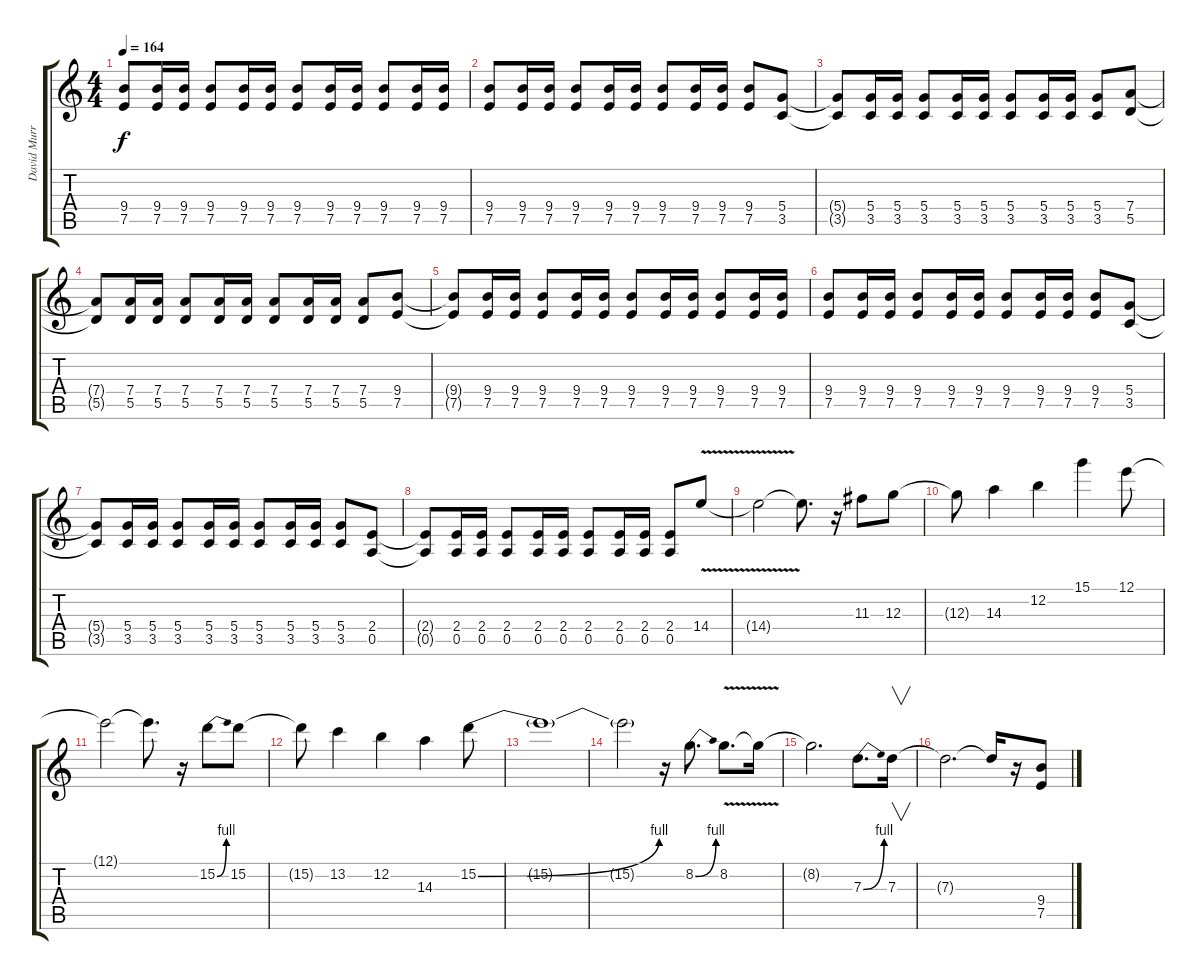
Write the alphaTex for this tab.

\track ("David Murray (Guitar 2)" "David Murr") {instrument distortionguitar}
\staff {score tabs}
\tuning (E4 B3 G3 D3 A2 E2) {hide}
\ts (4 4)
\tempo 164
\clef g2
\ks c
(9.4{t} 7.5{t}).8{dy f} (9.4 7.5).16 (9.4 7.5).16 (9.4 7.5).8 (9.4 7.5).16 (9.4 7.5).16 (9.4 7.5).8 (9.4 7.5).16 (9.4 7.5).16 (9.4 7.5).8 (9.4 7.5).16 (9.4 7.5).16 |
(9.4 7.5).8 (9.4 7.5).16 (9.4 7.5).16 (9.4 7.5).8 (9.4 7.5).16 (9.4 7.5).16 (9.4 7.5).8 (9.4 7.5).16 (9.4 7.5).16 (9.4 7.5).8 (5.4 3.5).8 |
(5.4{t} 3.5{t}).8 (5.4 3.5).16 (5.4 3.5).16 (5.4 3.5).8 (5.4 3.5).16 (5.4 3.5).16 (5.4 3.5).8 (5.4 3.5).16 (5.4 3.5).16 (5.4 3.5).8 (7.4 5.5).8 |
(7.4{t} 5.5{t}).8 (7.4 5.5).16 (7.4 5.5).16 (7.4 5.5).8 (7.4 5.5).16 (7.4 5.5).16 (7.4 5.5).8 (7.4 5.5).16 (7.4 5.5).16 (7.4 5.5).8 (9.4 7.5).8 |
(9.4{t} 7.5{t}).8 (9.4 7.5).16 (9.4 7.5).16 (9.4 7.5).8 (9.4 7.5).16 (9.4 7.5).16 (9.4 7.5).8 (9.4 7.5).16 (9.4 7.5).16 (9.4 7.5).8 (9.4 7.5).16 (9.4 7.5).16 |
(9.4 7.5).8 (9.4 7.5).16 (9.4 7.5).16 (9.4 7.5).8 (9.4 7.5).16 (9.4 7.5).16 (9.4 7.5).8 (9.4 7.5).16 (9.4 7.5).16 (9.4 7.5).8 (5.4 3.5).8 |
(5.4{t} 3.5{t}).8 (5.4 3.5).16 (5.4 3.5).16 (5.4 3.5).8 (5.4 3.5).16 (5.4 3.5).16 (5.4 3.5).8 (5.4 3.5).16 (5.4 3.5).16 (5.4 3.5).8 (2.4 0.5).8 |
(2.4{t} 0.5{t}).8 (2.4 0.5).16 (2.4 0.5).16 (2.4 0.5).8 (2.4 0.5).16 (2.4 0.5).16 (2.4 0.5).8 (2.4 0.5).16 (2.4 0.5).16 (2.4 0.5).8 14.4{v}.8 |
14.4{t}.2 14.4{t}.8{d} r.16 11.3.8 12.3.8 |
12.3{t}.8 14.3.4 12.2.4 15.1.4 12.1.8 |
12.1{t}.2 12.1{t}.8{d} r.16 15.2{be (bend 0 0 60 4)}.8 15.2.8 |
15.2{t}.8 13.2.4 12.2.4 14.3.4 15.2{be (bend 0 0 60 4)}.8 |
15.2{t}.1 |
15.2{t}.2 r.16 8.2{be (bend 0 0 60 4)}.8{d} 8.2{v}.8{d} 8.2{t}.16 |
8.2{t}.2{d} 7.3{be (bend 0 0 60 4)}.8{d} 7.3.16{v} |
7.3{t}.2{d} 7.3{t}.16 r.16 (9.4 7.5).8
